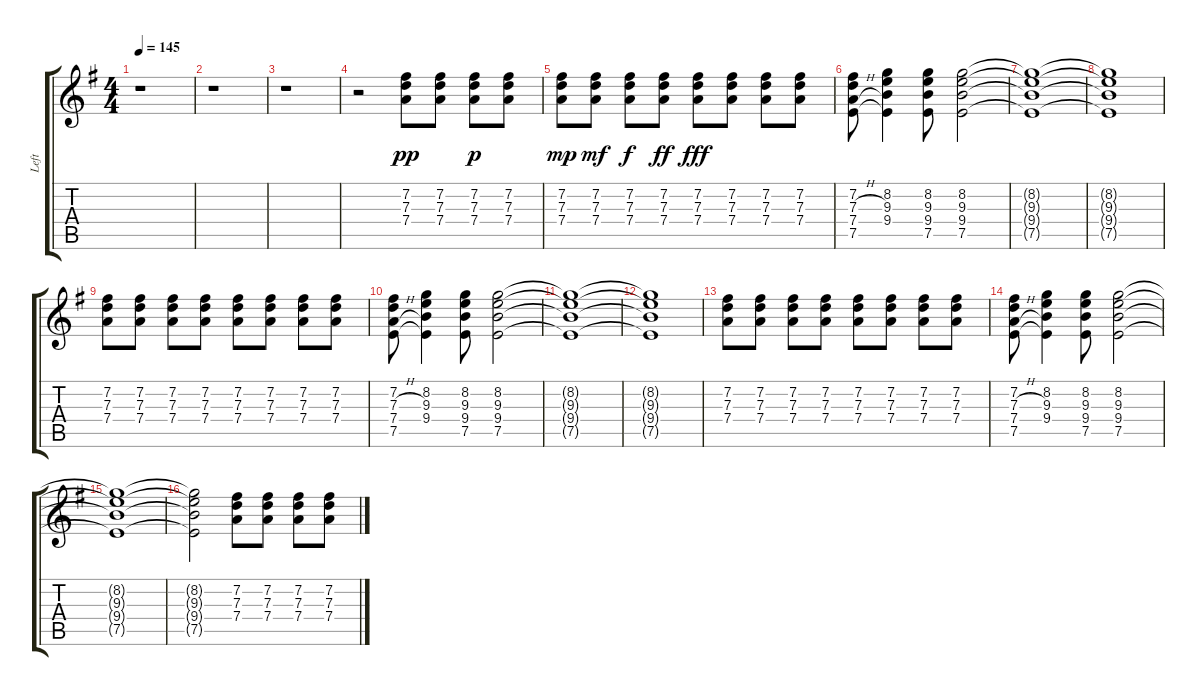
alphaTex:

\track ("Left" "Left") {instrument acousticguitarsteel}
\staff {score tabs}
\tuning (E4 B3 G3 D3 A2 E2) {hide}
\ts (4 4)
\tempo 145
\clef g2
\ks g
r.1{dy mf} |
r.1 |
r.1 |
r.2 (7.2 7.3 7.4).8{dy pp} (7.2 7.3 7.4).8 (7.2 7.3 7.4).8{dy p} (7.2 7.3 7.4).8 |
(7.2 7.3 7.4).8{dy mp} (7.2 7.3 7.4).8{dy mf} (7.2 7.3 7.4).8{dy f} (7.2 7.3 7.4).8{dy ff} (7.2 7.3 7.4).8{dy fff} (7.2 7.3 7.4).8 (7.2 7.3 7.4).8 (7.2 7.3 7.4).8 |
(7.2 7.3{h} 7.4{h} 7.5).8 (8.2 9.3 9.4 7.5{t}).4 (8.2 9.3 9.4 7.5).8 (8.2 9.3 9.4 7.5).2 |
(8.2{t} 9.3{t} 9.4{t} 7.5{t}).1 |
(8.2{t} 9.3{t} 9.4{t} 7.5{t}).1 |
(7.2 7.3 7.4).8 (7.2 7.3 7.4).8 (7.2 7.3 7.4).8 (7.2 7.3 7.4).8 (7.2 7.3 7.4).8 (7.2 7.3 7.4).8 (7.2 7.3 7.4).8 (7.2 7.3 7.4).8 |
(7.2 7.3{h} 7.4{h} 7.5).8 (8.2 9.3 9.4 7.5{t}).4 (8.2 9.3 9.4 7.5).8 (8.2 9.3 9.4 7.5).2 |
(8.2{t} 9.3{t} 9.4{t} 7.5{t}).1 |
(8.2{t} 9.3{t} 9.4{t} 7.5{t}).1 |
(7.2 7.3 7.4).8 (7.2 7.3 7.4).8 (7.2 7.3 7.4).8 (7.2 7.3 7.4).8 (7.2 7.3 7.4).8 (7.2 7.3 7.4).8 (7.2 7.3 7.4).8 (7.2 7.3 7.4).8 |
(7.2 7.3{h} 7.4{h} 7.5).8 (8.2 9.3 9.4 7.5{t}).4 (8.2 9.3 9.4 7.5).8 (8.2 9.3 9.4 7.5).2 |
(8.2{t} 9.3{t} 9.4{t} 7.5{t}).1 |
(8.2{t} 9.3{t} 9.4{t} 7.5{t}).2 (7.2 7.3 7.4).8 (7.2 7.3 7.4).8 (7.2 7.3 7.4).8 (7.2 7.3 7.4).8
